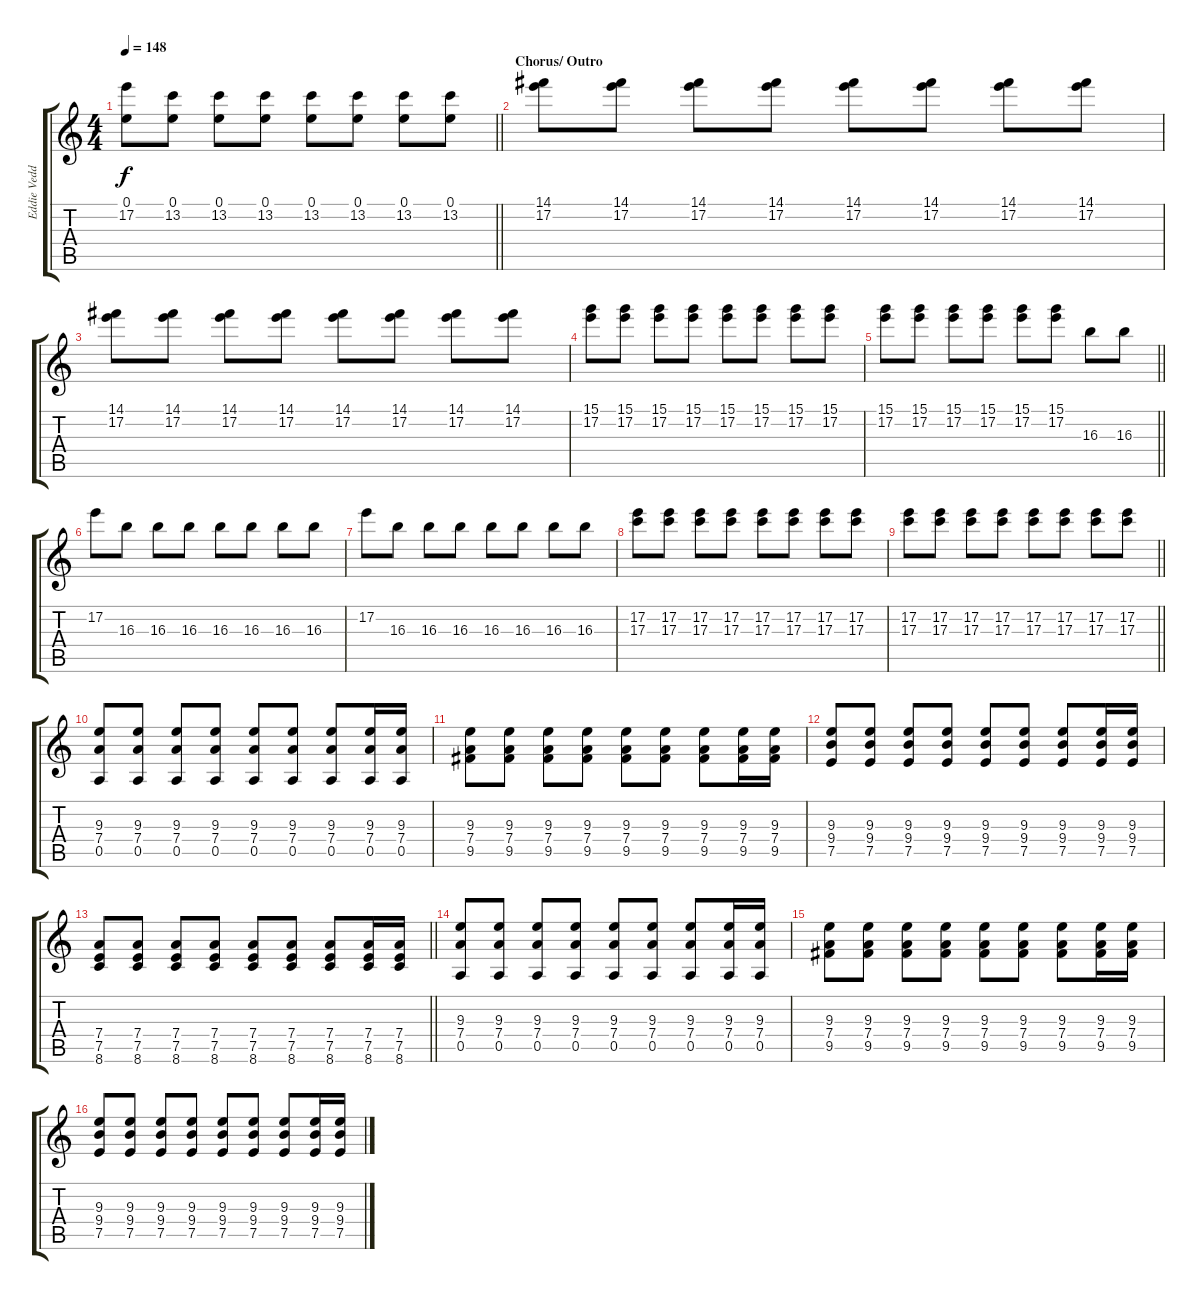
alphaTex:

\track ("Eddie Vedder" "Eddie Vedd") {instrument overdrivenguitar}
\staff {score tabs}
\tuning (E4 B3 G3 D3 A2 E2) {hide}
\ts (4 4)
\tempo 148
\clef g2
\barLineRight lightlight
\ks c
(0.1 17.2).8{dy f} (0.1 13.2).8 (0.1 13.2).8 (0.1 13.2).8 (0.1 13.2).8 (0.1 13.2).8 (0.1 13.2).8 (0.1 13.2).8 |
\section ("" "Chorus/ Outro")
(14.1 17.2).8 (14.1 17.2).8 (14.1 17.2).8 (14.1 17.2).8 (14.1 17.2).8 (14.1 17.2).8 (14.1 17.2).8 (14.1 17.2).8 |
(14.1 17.2).8 (14.1 17.2).8 (14.1 17.2).8 (14.1 17.2).8 (14.1 17.2).8 (14.1 17.2).8 (14.1 17.2).8 (14.1 17.2).8 |
(15.1 17.2).8 (15.1 17.2).8 (15.1 17.2).8 (15.1 17.2).8 (15.1 17.2).8 (15.1 17.2).8 (15.1 17.2).8 (15.1 17.2).8 |
\barLineRight lightlight
(15.1 17.2).8 (15.1 17.2).8 (15.1 17.2).8 (15.1 17.2).8 (15.1 17.2).8 (15.1 17.2).8 16.3.8 16.3.8 |
17.2.8 16.3.8 16.3.8 16.3.8 16.3.8 16.3.8 16.3.8 16.3.8 |
17.2.8 16.3.8 16.3.8 16.3.8 16.3.8 16.3.8 16.3.8 16.3.8 |
(17.2 17.3).8 (17.2 17.3).8 (17.2 17.3).8 (17.2 17.3).8 (17.2 17.3).8 (17.2 17.3).8 (17.2 17.3).8 (17.2 17.3).8 |
\barLineRight lightlight
(17.2 17.3).8 (17.2 17.3).8 (17.2 17.3).8 (17.2 17.3).8 (17.2 17.3).8 (17.2 17.3).8 (17.2 17.3).8 (17.2 17.3).8 |
(9.3 7.4 0.5).8 (9.3 7.4 0.5).8 (9.3 7.4 0.5).8 (9.3 7.4 0.5).8 (9.3 7.4 0.5).8 (9.3 7.4 0.5).8 (9.3 7.4 0.5).8 (9.3 7.4 0.5).16 (9.3 7.4 0.5).16 |
(9.3 7.4 9.5).8 (9.3 7.4 9.5).8 (9.3 7.4 9.5).8 (9.3 7.4 9.5).8 (9.3 7.4 9.5).8 (9.3 7.4 9.5).8 (9.3 7.4 9.5).8 (9.3 7.4 9.5).16 (9.3 7.4 9.5).16 |
(9.3 9.4 7.5).8 (9.3 9.4 7.5).8 (9.3 9.4 7.5).8 (9.3 9.4 7.5).8 (9.3 9.4 7.5).8 (9.3 9.4 7.5).8 (9.3 9.4 7.5).8 (9.3 9.4 7.5).16 (9.3 9.4 7.5).16 |
\barLineRight lightlight
(7.4 7.5 8.6).8 (7.4 7.5 8.6).8 (7.4 7.5 8.6).8 (7.4 7.5 8.6).8 (7.4 7.5 8.6).8 (7.4 7.5 8.6).8 (7.4 7.5 8.6).8 (7.4 7.5 8.6).16 (7.4 7.5 8.6).16 |
(9.3 7.4 0.5).8 (9.3 7.4 0.5).8 (9.3 7.4 0.5).8 (9.3 7.4 0.5).8 (9.3 7.4 0.5).8 (9.3 7.4 0.5).8 (9.3 7.4 0.5).8 (9.3 7.4 0.5).16 (9.3 7.4 0.5).16 |
(9.3 7.4 9.5).8 (9.3 7.4 9.5).8 (9.3 7.4 9.5).8 (9.3 7.4 9.5).8 (9.3 7.4 9.5).8 (9.3 7.4 9.5).8 (9.3 7.4 9.5).8 (9.3 7.4 9.5).16 (9.3 7.4 9.5).16 |
(9.3 9.4 7.5).8 (9.3 9.4 7.5).8 (9.3 9.4 7.5).8 (9.3 9.4 7.5).8 (9.3 9.4 7.5).8 (9.3 9.4 7.5).8 (9.3 9.4 7.5).8 (9.3 9.4 7.5).16 (9.3 9.4 7.5).16
